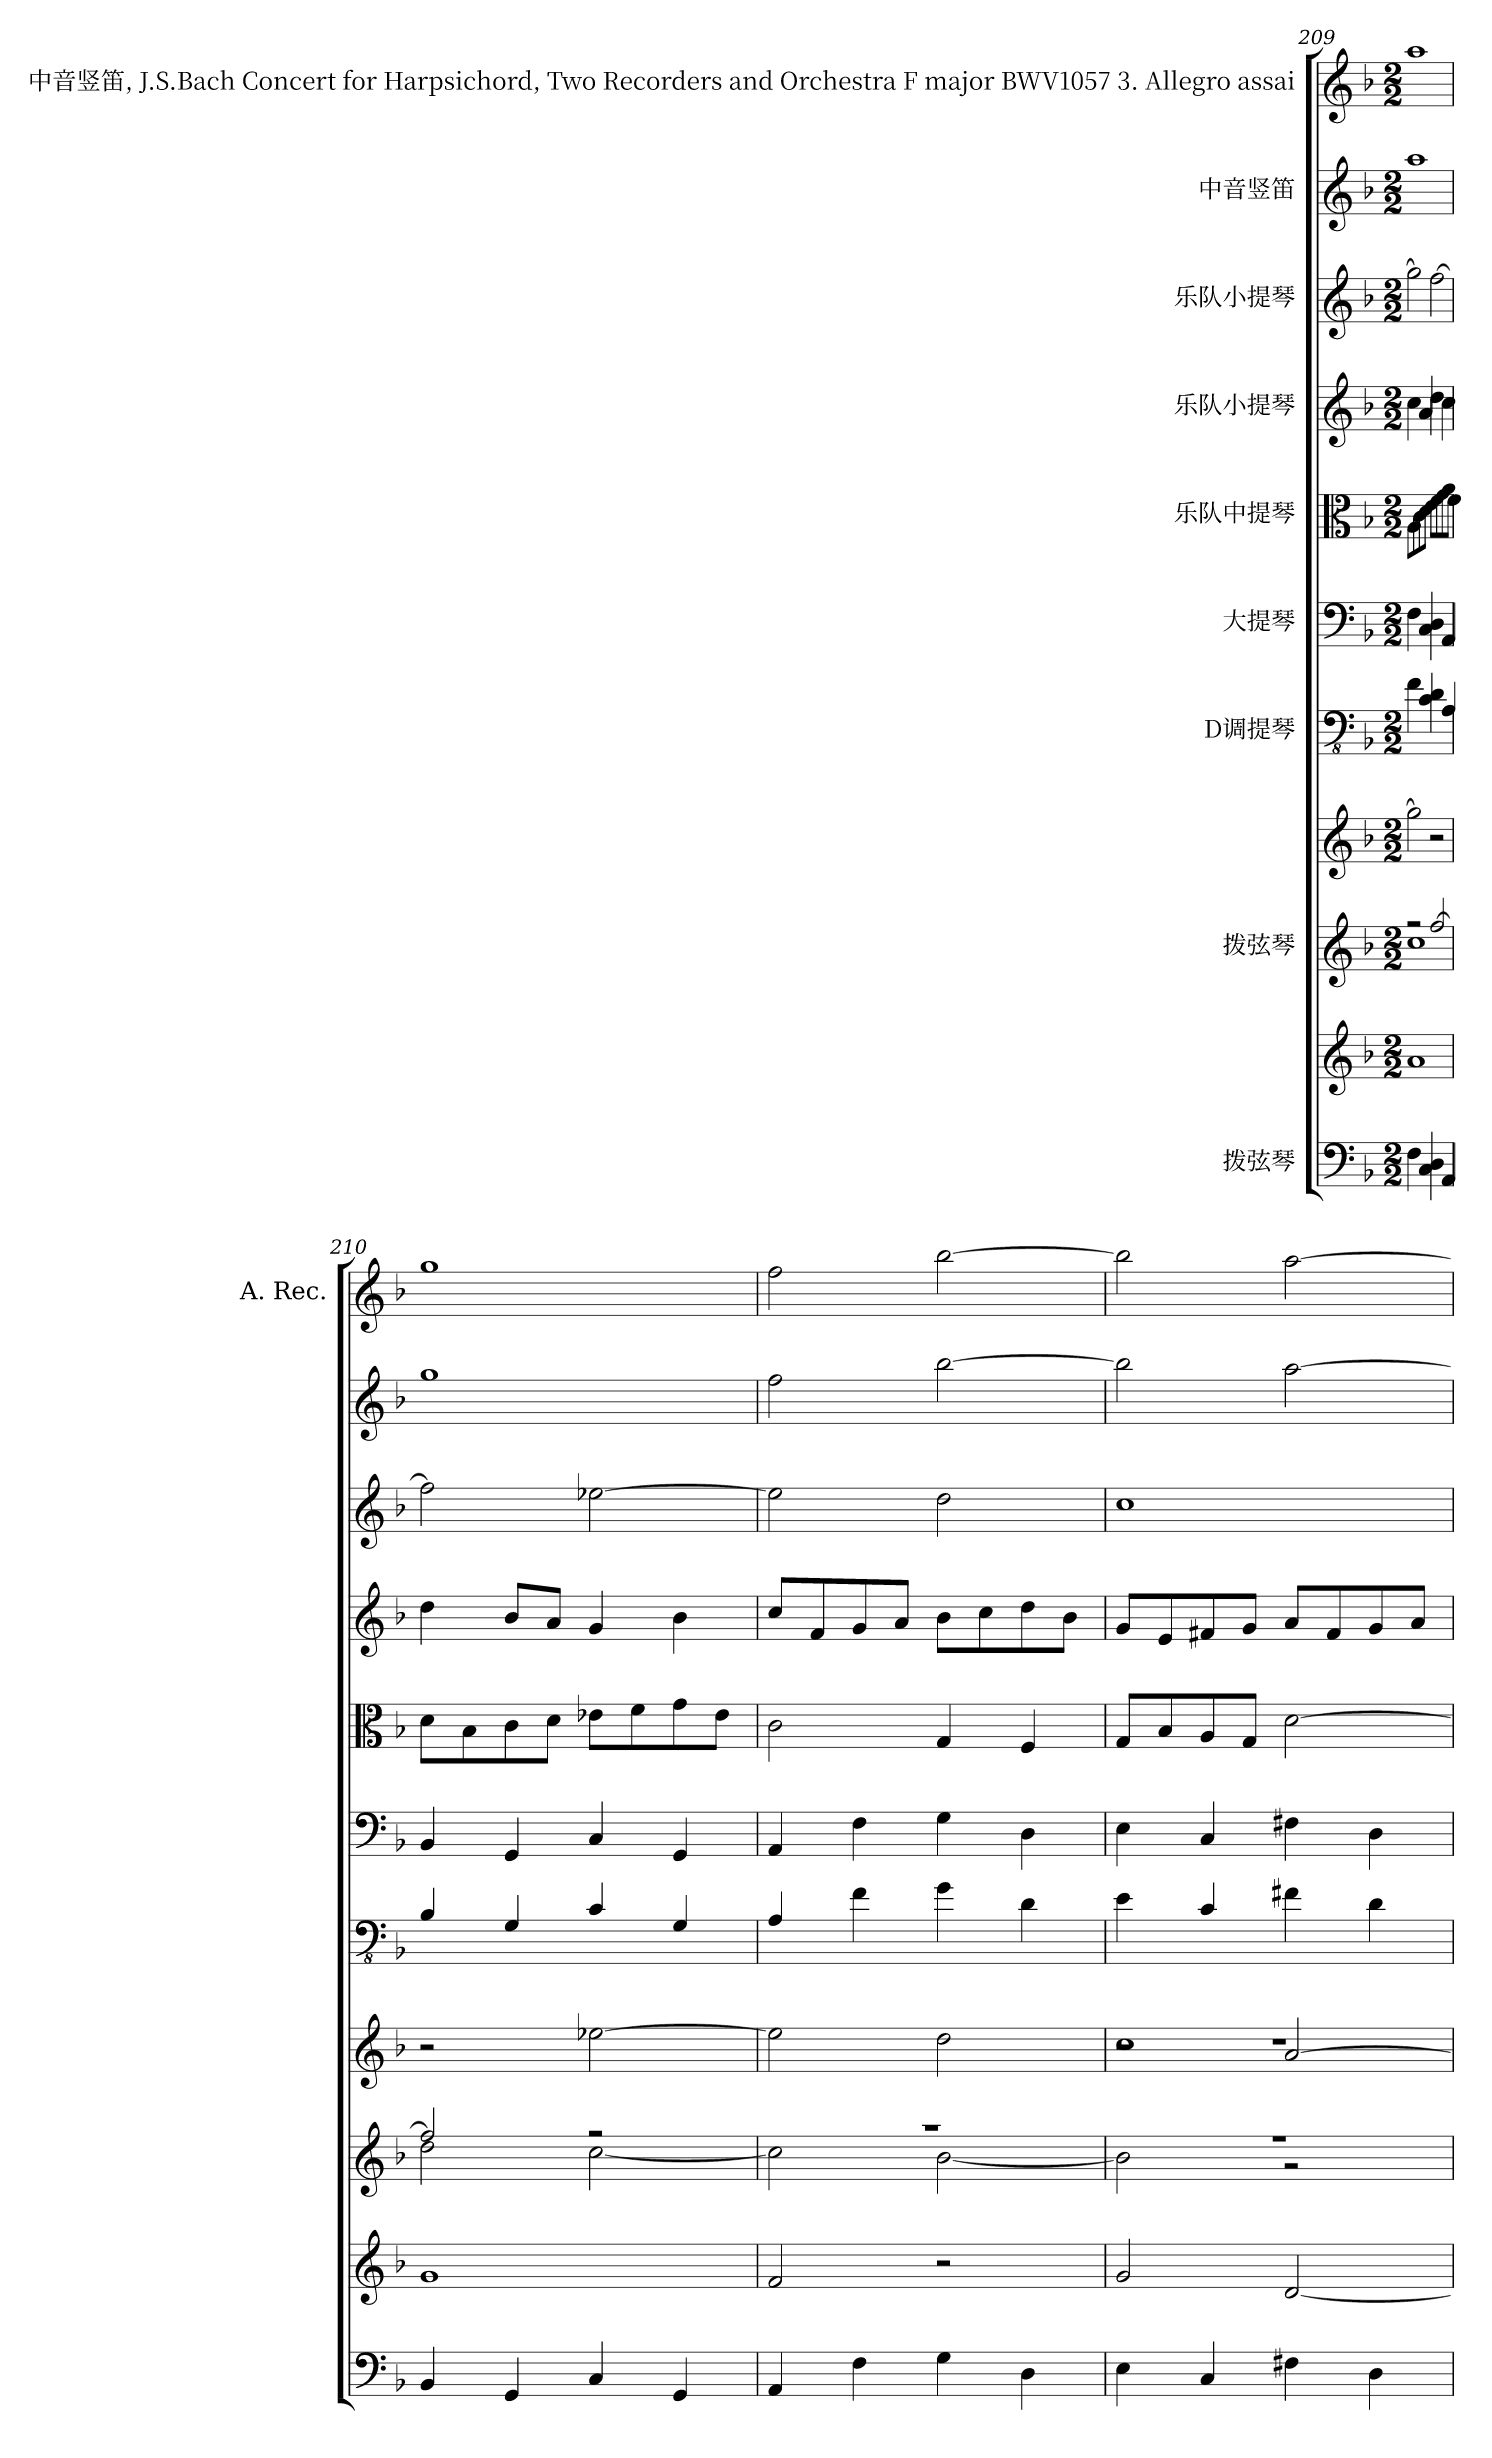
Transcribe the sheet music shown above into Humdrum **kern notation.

**kern	**kern	**kern	**kern	**kern	**kern	**kern	**kern	**kern	**kern	**kern
*part9	*part9	*part8	*part8	*part7	*part6	*part5	*part4	*part3	*part2	*part1
*staff11	*staff10	*staff9	*staff8	*staff7	*staff6	*staff5	*staff4	*staff3	*staff2	*staff1
*I"拨弦琴	*	*I"拨弦琴	*	*I"D调提琴	*I"大提琴	*I"乐队中提琴	*I"乐队小提琴	*I"乐队小提琴	*I"中音竖笛	*I"中音竖笛, J.S.Bach Concert for Harpsichord, Two Recorders and Orchestra F major BWV1057 3. Allegro assai
*	*	*	*	*	*	*	*	*	*	*I'A. Rec.
*clefF4	*clefG2	*clefG2	*clefG2	*clefFv4	*clefF4	*clefC3	*clefG2	*clefG2	*clefG2	*clefG2
*	*	*	*	*ITrd7c12	*	*	*	*	*	*
*k[b-]	*k[b-]	*k[b-]	*k[b-]	*k[b-]	*k[b-]	*k[b-]	*k[b-]	*k[b-]	*k[b-]	*k[b-]
*M2/2	*M2/2	*M2/2	*M2/2	*M2/2	*M2/2	*M2/2	*M2/2	*M2/2	*M2/2	*M2/2
=209	=209	=209	=209	=209	=209	=209	=209	=209	=209	=209
*	*	*^	*	*	*	*	*	*	*	*
4F\	1a	2r	1cc	2gg\]	4FF\	4F\	8A\L	4cc\	2gg\]	1aa	1aa
.	.	.	.	.	.	.	8c\	.	.	.	.
4C/	.	.	.	.	4CC/	4C/	8d\	4a/	.	.	.
.	.	.	.	.	.	.	8e\J	.	.	.	.
4D\	.	[2ff/	.	2r	4DD\	4D\	8f\L	4dd\	[2ff\	.	.
.	.	.	.	.	.	.	8g\	.	.	.	.
4AA/	.	.	.	.	4AAA/	4AA/	8a\	4cc\	.	.	.
.	.	.	.	.	.	.	8f\J	.	.	.	.
=210	=210	=210	=210	=210	=210	=210	=210	=210	=210	=210	=210
4BB-/	1g	2ff/]	2dd\	2r	4BBB-/	4BB-/	8d\L	4dd\	2ff\]	1gg	1gg
.	.	.	.	.	.	.	8B-\	.	.	.	.
4GG/	.	.	.	.	4GGG/	4GG/	8c\	8b-/L	.	.	.
.	.	.	.	.	.	.	8d\J	8a/J	.	.	.
4C/	.	2r	[2cc\	[2ee-X\	4CC/	4C/	8e-X\L	4g/	[2ee-X\	.	.
.	.	.	.	.	.	.	8f\	.	.	.	.
4GG/	.	.	.	.	4GGG/	4GG/	8g\	4b-\	.	.	.
.	.	.	.	.	.	.	8e-\J	.	.	.	.
!!LO:PB:g=z
=211	=211	=211	=211	=211	=211	=211	=211	=211	=211	=211	=211
4AA/	2f/	1r	2cc\]	2ee-\]	4AAA/	4AA/	2c\	8cc/L	2ee-\]	2ff\	2ff\
.	.	.	.	.	.	.	.	8f/	.	.	.
4F\	.	.	.	.	4FF\	4F\	.	8g/	.	.	.
.	.	.	.	.	.	.	.	8a/J	.	.	.
4G\	2r	.	[2b-\	2dd\	4GG\	4G\	4G/	8b-\L	2dd\	[2bb-\	[2bb-\
.	.	.	.	.	.	.	.	8cc\	.	.	.
4D\	.	.	.	.	4DD\	4D\	4F/	8dd\	.	.	.
.	.	.	.	.	.	.	.	8b-\J	.	.	.
=212	=212	=212	=212	=212	=212	=212	=212	=212	=212	=212	=212
*	*	*	*	*^	*	*	*	*	*	*	*
*	*	*	*	*	*^	*	*	*	*	*	*	*
4E\	2g/	1r	2b-\]	1r	1cc	2r	4EE\	4E\	8G/L	8g/L	1cc	2bb-\]	2bb-\]
.	.	.	.	.	.	.	.	.	8B-/	8e/	.	.	.
4C/	.	.	.	.	.	.	4CC/	4C/	8A/	8f#X/	.	.	.
.	.	.	.	.	.	.	.	.	8G/J	8g/J	.	.	.
4F#X\	[2d/	.	2r	.	.	[2a/	4FF#X\	4F#X\	[2d\	8a/L	.	[2aa\	[2aa\
.	.	.	.	.	.	.	.	.	.	8f#/	.	.	.
4D\	.	.	.	.	.	.	4DD\	4D\	.	8g/	.	.	.
.	.	.	.	.	.	.	.	.	.	8a/J	.	.	.
*	*	*v	*v	*	*	*	*	*	*	*	*	*	*
*	*	*	*v	*v	*v	*	*	*	*	*	*	*
=	=	=	=	=	=	=	=	=	=	=
*-	*-	*-	*-	*-	*-	*-	*-	*-	*-	*-
